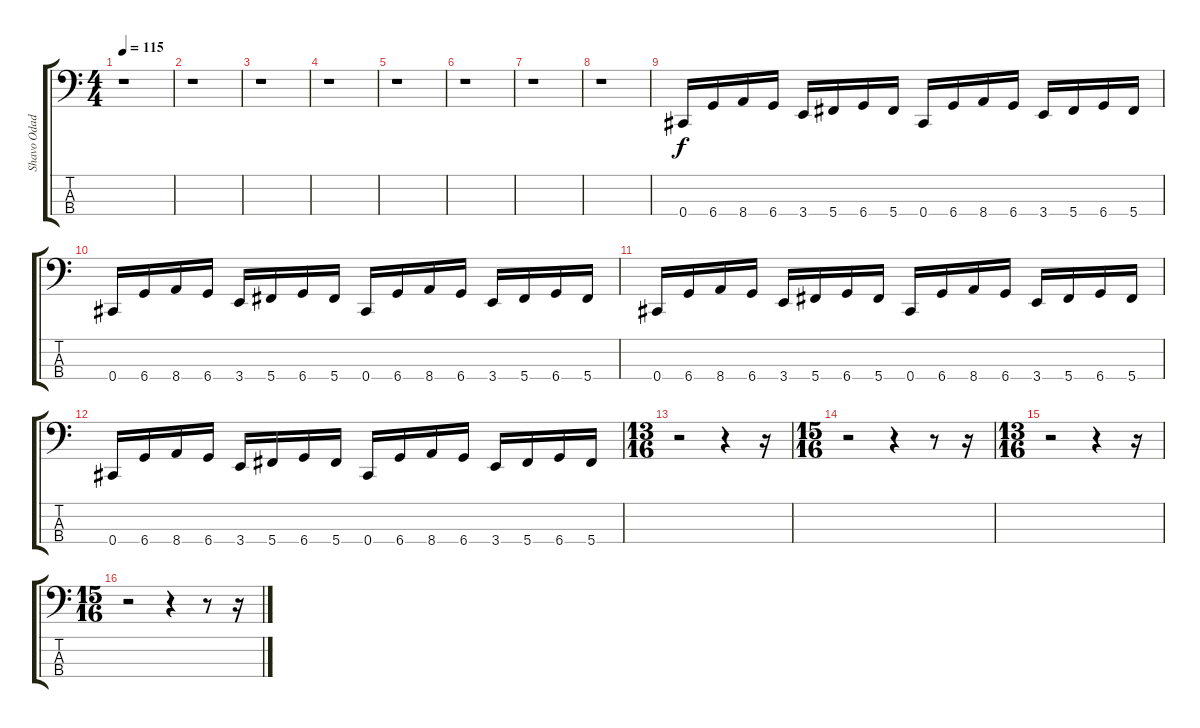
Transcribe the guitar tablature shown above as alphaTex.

\track ("Shavo Odadjian (Bass)" "Shavo Odad") {instrument electricbassfinger}
\staff {score tabs}
\tuning (Gb2 Db2 Ab1 Db1) {hide}
\ts (4 4)
\tempo 115
\clef f4
\ks c
r.1{dy f instrument electricbassfinger} |
r.1 |
r.1 |
r.1 |
r.1 |
r.1 |
r.1 |
r.1 |
0.4.16 6.4.16 8.4.16 6.4.16 3.4.16 5.4.16 6.4.16 5.4.16 0.4.16 6.4.16 8.4.16 6.4.16 3.4.16 5.4.16 6.4.16 5.4.16 |
0.4.16 6.4.16 8.4.16 6.4.16 3.4.16 5.4.16 6.4.16 5.4.16 0.4.16 6.4.16 8.4.16 6.4.16 3.4.16 5.4.16 6.4.16 5.4.16 |
0.4.16 6.4.16 8.4.16 6.4.16 3.4.16 5.4.16 6.4.16 5.4.16 0.4.16 6.4.16 8.4.16 6.4.16 3.4.16 5.4.16 6.4.16 5.4.16 |
0.4.16 6.4.16 8.4.16 6.4.16 3.4.16 5.4.16 6.4.16 5.4.16 0.4.16 6.4.16 8.4.16 6.4.16 3.4.16 5.4.16 6.4.16 5.4.16 |
\ts (13 16)
r.2 r.4 r.16 |
\ts (15 16)
r.2 r.4 r.8 r.16 |
\ts (13 16)
r.2 r.4 r.16 |
\ts (15 16)
r.2 r.4 r.8 r.16
